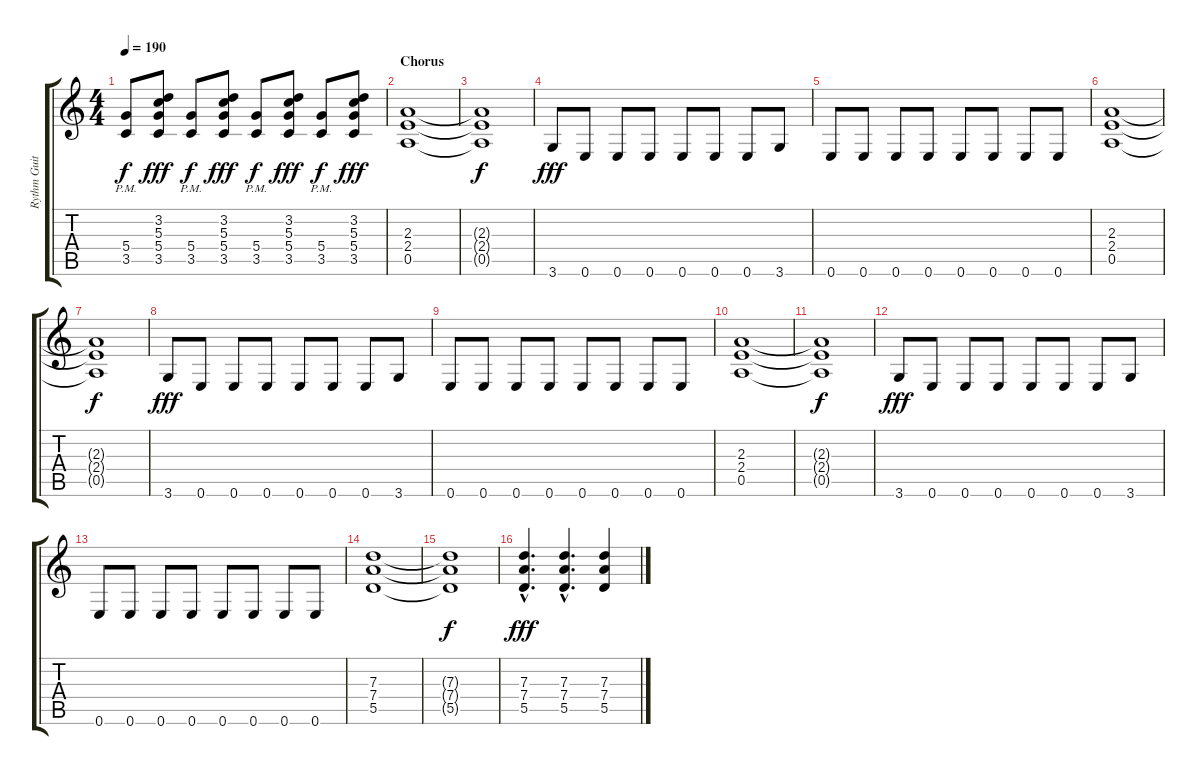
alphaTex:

\track ("Rythm Guitar" "Rythm Guit") {instrument overdrivenguitar}
\staff {score tabs}
\tuning (E4 B3 G3 D3 A2 E2) {hide}
\ts (4 4)
\tempo 190
\clef g2
\ks c
(5.4 3.5{pm}).8{dy f} (3.2 5.3 5.4 3.5).8{dy fff} (5.4 3.5{pm}).8{dy f} (3.2 5.3 5.4 3.5).8{dy fff} (5.4 3.5{pm}).8{dy f} (3.2 5.3 5.4 3.5).8{dy fff} (5.4 3.5{pm}).8{dy f} (3.2 5.3 5.4 3.5).8{dy fff} |
\section ("" "Chorus")
(2.3 2.4 0.5).1 |
(2.3{t} 2.4{t} 0.5{t}).1{dy f} |
3.6.8{dy fff} 0.6.8 0.6.8 0.6.8 0.6.8 0.6.8 0.6.8 3.6.8 |
0.6.8 0.6.8 0.6.8 0.6.8 0.6.8 0.6.8 0.6.8 0.6.8 |
(2.3 2.4 0.5).1 |
(2.3{t} 2.4{t} 0.5{t}).1{dy f} |
3.6.8{dy fff} 0.6.8 0.6.8 0.6.8 0.6.8 0.6.8 0.6.8 3.6.8 |
0.6.8 0.6.8 0.6.8 0.6.8 0.6.8 0.6.8 0.6.8 0.6.8 |
(2.3 2.4 0.5).1 |
(2.3{t} 2.4{t} 0.5{t}).1{dy f} |
3.6.8{dy fff} 0.6.8 0.6.8 0.6.8 0.6.8 0.6.8 0.6.8 3.6.8 |
0.6.8 0.6.8 0.6.8 0.6.8 0.6.8 0.6.8 0.6.8 0.6.8 |
(7.3 7.4 5.5).1 |
(7.3{t} 7.4{t} 5.5{t}).1{dy f} |
(7.3{hac} 7.4{hac} 5.5{hac}).4{d dy fff} (7.3{hac} 7.4{hac} 5.5{hac}).4{d} (7.3 7.4 5.5).4
